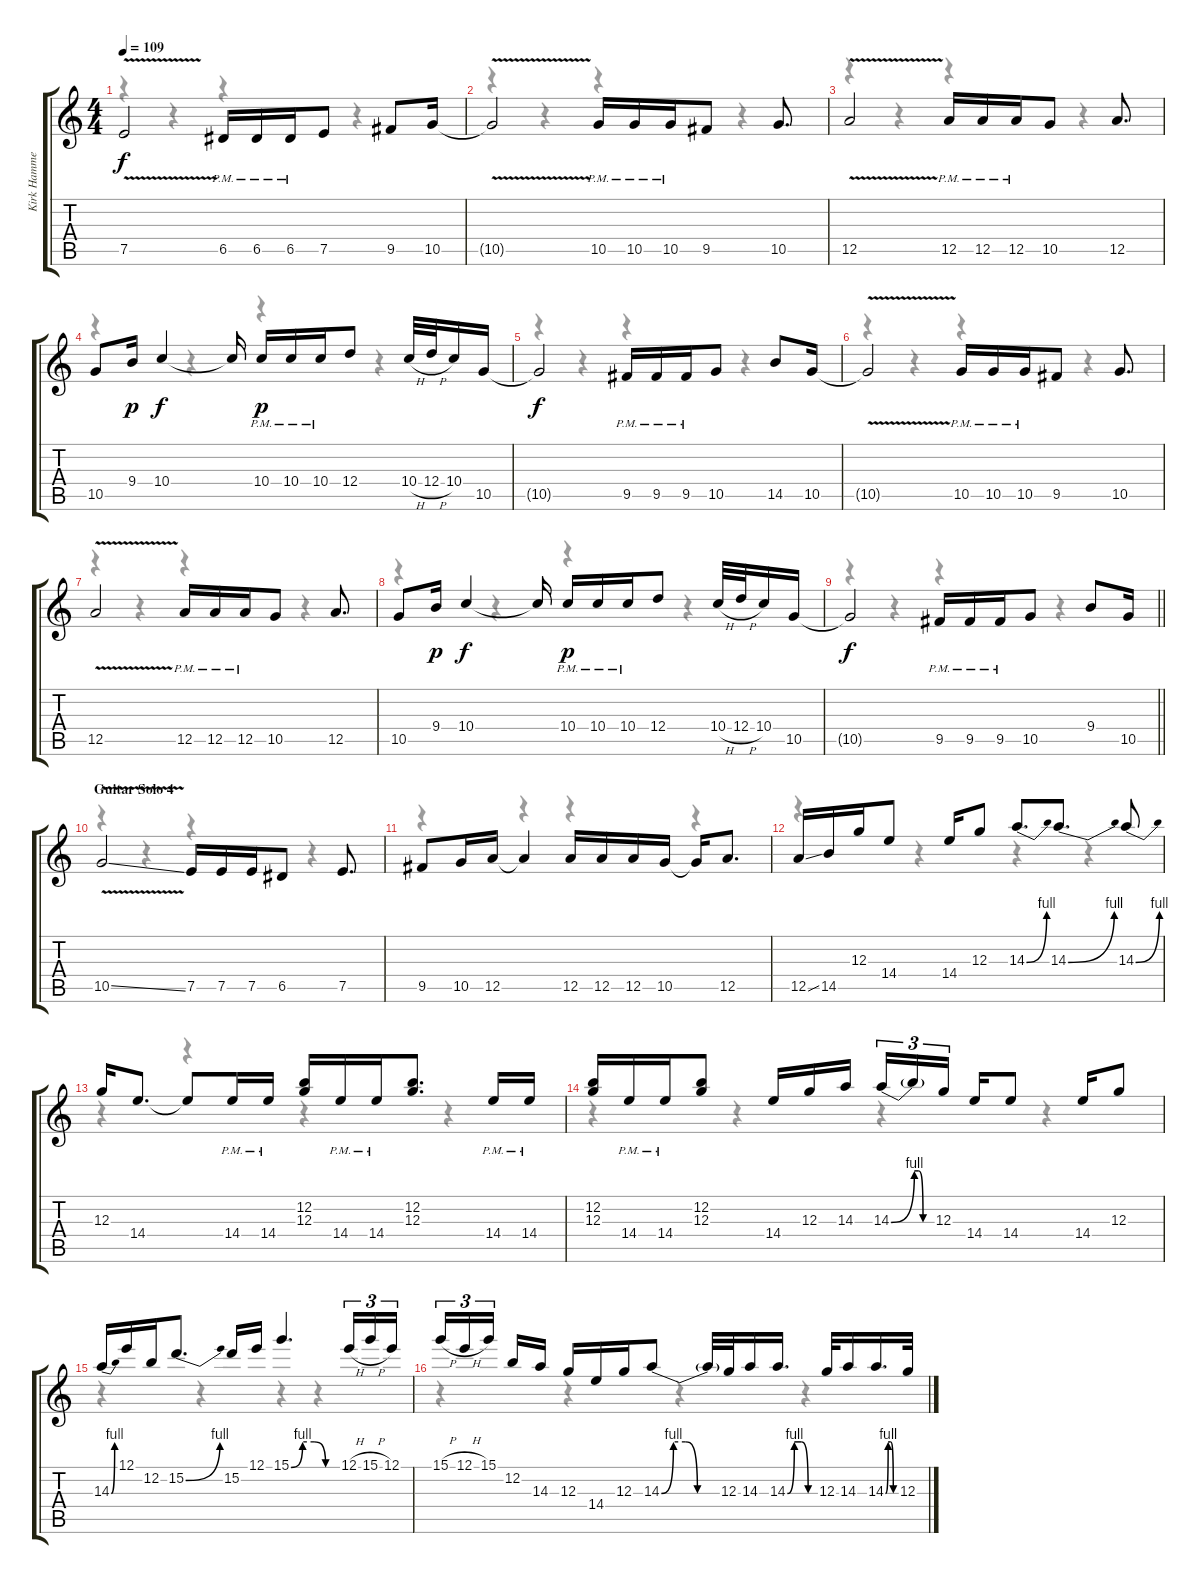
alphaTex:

\track ("Kirk Hammett" "Kirk Hamme") {instrument distortionguitar}
\staff {score tabs}
\tuning (E4 B3 G3 D3 A2 E2) {hide}
\voice
\ts (4 4)
\tempo 109
\clef g2
\ks c
7.5{v t}.2{dy f} 6.5{pm}.16 6.5{pm}.16 6.5{pm}.16 7.5.8 9.5.8 10.5.16 |
10.5{v t}.2 10.5{pm}.16 10.5{pm}.16 10.5{pm}.16 9.5.8 10.5.8{d} |
12.5{v}.2 12.5{pm}.16 12.5{pm}.16 12.5{pm}.16 10.5.8 12.5.8{d} |
10.5.8 9.4.16{dy p} 10.4.4{dy f} 10.4{t}.16 10.4{pm}.16{dy p} 10.4{pm}.16 10.4{pm}.16 12.4.8 10.4{h}.32 12.4{h}.32 10.4.16 10.5.16 |
10.5{t}.2{dy f} 9.5{pm}.16 9.5{pm}.16 9.5{pm}.16 10.5.8 14.5.8 10.5.16 |
10.5{v t}.2 10.5{pm}.16 10.5{pm}.16 10.5{pm}.16 9.5.8 10.5.8{d} |
12.5{v}.2 12.5{pm}.16 12.5{pm}.16 12.5{pm}.16 10.5.8 12.5.8{d} |
10.5.8 9.4.16{dy p} 10.4.4{dy f} 10.4{t}.16 10.4{pm}.16{dy p} 10.4{pm}.16 10.4{pm}.16 12.4.8 10.4{h}.32 12.4{h}.32 10.4.16 10.5.16 |
\barLineRight lightlight
10.5{t}.2{dy f} 9.5{pm}.16 9.5{pm}.16 9.5{pm}.16 10.5.8 9.4.8 10.5.16 |
\section ("" "Guitar Solo 4")
10.5{v ss}.2 7.5.16 7.5.16 7.5.16 6.5.8 7.5.8{d} |
9.5.8 10.5.16 12.5.16 12.5{t}.4 12.5.16 12.5.16 12.5.16 10.5.16 10.5{t}.16 12.5.8{d} |
12.5{ss}.16 14.5.16 12.3.16 14.4.8 14.4.16 12.3.8 14.3{be (bend 0 0 60 4)}.8{d} 14.3{be (bend 0 0 60 4)}.8{d} 14.3{be (bend 0 0 60 4)}.8 |
12.3.16 14.4.8{d} 14.4{t}.8 14.4{pm}.16 14.4{pm}.16 (12.2 12.3).16 14.4{pm}.16 14.4{pm}.16 (12.2 12.3).8{d} 14.4{pm}.16 14.4{pm}.16 |
(12.2 12.3).16 14.4{pm}.16 14.4{pm}.16 (12.2 12.3).8 14.4.16 12.3.16 14.3.16 14.3{be (bend 0 0 60 4)}.16{tu (3 2)} 14.3{be (custom 0 4 15 4 30 0 60 0) t}.16{tu (3 2)} 12.3.16{tu (3 2) beam splitsecondary} 14.4.16 14.4.8 14.4.16 12.3.8 |
14.3{be (bend 0 0 60 4)}.16 12.1.16 12.2.16 15.2{be (bend 0 0 60 4)}.8{d} 15.2.16 12.1.16 15.1{be (custom 0 0 15 4 30 4 45 0 60 0)}.4{d} 12.1{h}.16{tu (3 2)} 15.1{h}.16{tu (3 2)} 12.1.16{tu (3 2)} |
15.1{h}.16{tu (3 2)} 12.1{h}.16{tu (3 2)} 15.1.16{tu (3 2) beam splitsecondary} 12.2.16 14.3.16 12.3.16 14.4.16 12.3.16 14.3{be (custom 0 0 15 4 30 4 45 0 60 0)}.8 14.3{be (hold 0 0 60 0) t}.32 12.3.32 14.3.16 14.3{be (custom 0 0 15 4 30 4 45 0 60 0)}.16{d} 12.3.32 14.3.16 14.3{be (custom 0 0 15 4 30 4 45 0 60 0)}.16{d} 12.3.32
\voice
\clef g2
\ottava regular
\simile none
\ks c
r.4{dy f} r.4 r.4 r.4 |
r.4 r.4 r.4 r.4 |
r.4 r.4 r.4 r.4 |
r.4 r.4 r.4 r.4 |
r.4 r.4 r.4 r.4 |
r.4 r.4 r.4 r.4 |
r.4 r.4 r.4 r.4 |
r.4 r.4 r.4 r.4 |
\barLineRight lightlight
r.4 r.4 r.4 r.4 |
r.4 r.4 r.4 r.4 |
r.4 r.4 r.4 r.4 |
r.4 r.4 r.4 r.4 |
r.4 r.4 r.4 r.4 |
r.4 r.4 r.4 r.4 |
r.4 r.4 r.4 r.4 |
r.4 r.4 r.4 r.4
